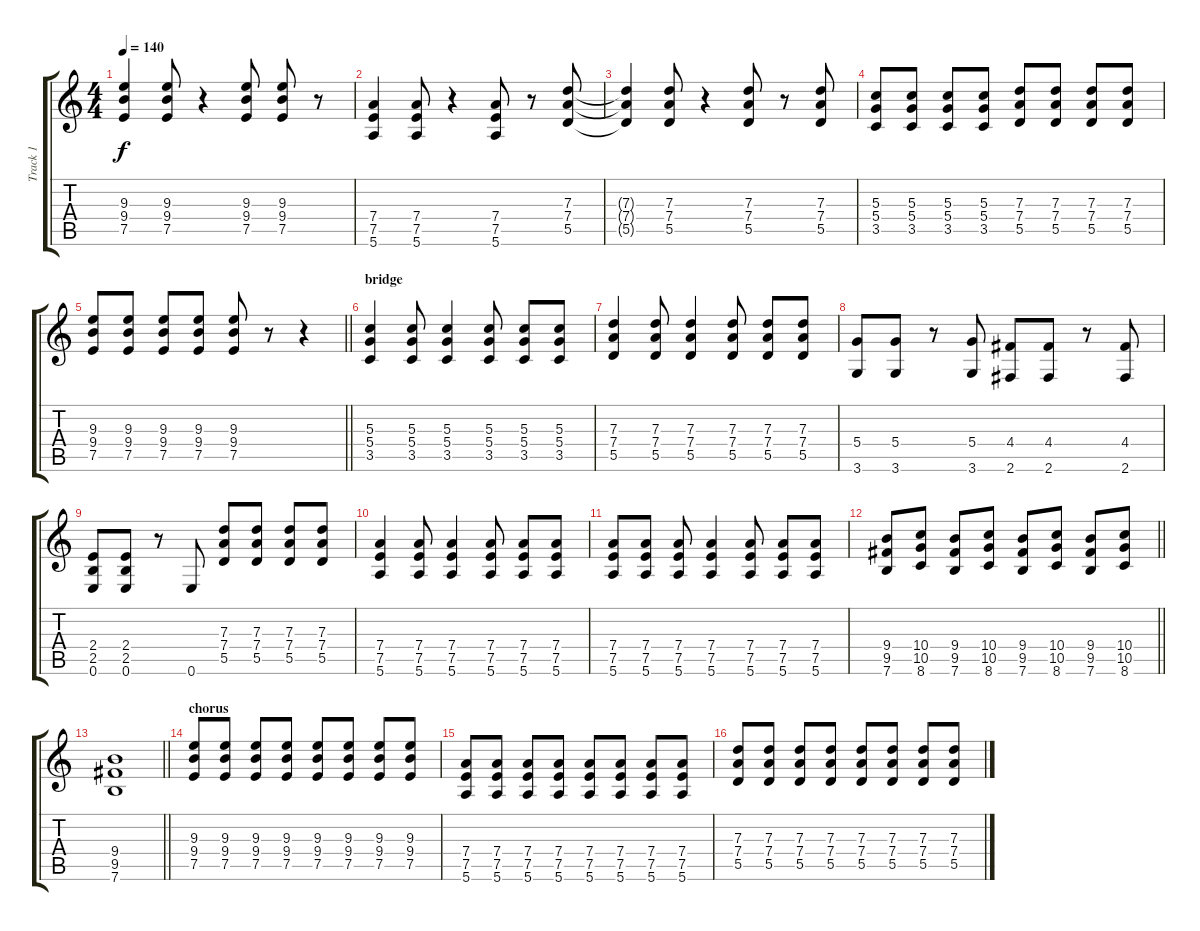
\track ("Track 1" "Track 1") {instrument overdrivenguitar}
\staff {score tabs}
\tuning (E4 B3 G3 D3 A2 E2) {hide}
\ts (4 4)
\tempo 140
\clef g2
\ks c
(9.3{t} 9.4{t} 7.5{t}).4{dy f} (9.3 9.4 7.5).8 r.4 (9.3 9.4 7.5).8 (9.3 9.4 7.5).8 r.8 |
(7.4 7.5 5.6).4 (7.4 7.5 5.6).8 r.4 (7.4 7.5 5.6).8 r.8 (7.3 7.4 5.5).8 |
(7.3{t} 7.4{t} 5.5{t}).4 (7.3 7.4 5.5).8 r.4 (7.3 7.4 5.5).8 r.8 (7.3 7.4 5.5).8 |
(5.3 5.4 3.5).8 (5.3 5.4 3.5).8 (5.3 5.4 3.5).8 (5.3 5.4 3.5).8 (7.3 7.4 5.5).8 (7.3 7.4 5.5).8 (7.3 7.4 5.5).8 (7.3 7.4 5.5).8 |
\barLineRight lightlight
(9.3 9.4 7.5).8 (9.3 9.4 7.5).8 (9.3 9.4 7.5).8 (9.3 9.4 7.5).8 (9.3 9.4 7.5).8 r.8 r.4 |
\section ("" "bridge")
(5.3 5.4 3.5).4 (5.3 5.4 3.5).8 (5.3 5.4 3.5).4 (5.3 5.4 3.5).8 (5.3 5.4 3.5).8 (5.3 5.4 3.5).8 |
(7.3 7.4 5.5).4 (7.3 7.4 5.5).8 (7.3 7.4 5.5).4 (7.3 7.4 5.5).8 (7.3 7.4 5.5).8 (7.3 7.4 5.5).8 |
(5.4 3.6).8 (5.4 3.6).8 r.8 (5.4 3.6).8 (4.4 2.6).8 (4.4 2.6).8 r.8 (4.4 2.6).8 |
(2.4 2.5 0.6).8 (2.4 2.5 0.6).8 r.8 0.6.8 (7.3 7.4 5.5).8 (7.3 7.4 5.5).8 (7.3 7.4 5.5).8 (7.3 7.4 5.5).8 |
(7.4 7.5 5.6).4 (7.4 7.5 5.6).8 (7.4 7.5 5.6).4 (7.4 7.5 5.6).8 (7.4 7.5 5.6).8 (7.4 7.5 5.6).8 |
(7.4 7.5 5.6).8 (7.4 7.5 5.6).8 (7.4 7.5 5.6).8 (7.4 7.5 5.6).4 (7.4 7.5 5.6).8 (7.4 7.5 5.6).8 (7.4 7.5 5.6).8 |
\barLineRight lightlight
(9.4 9.5 7.6).8 (10.4 10.5 8.6).8 (9.4 9.5 7.6).8 (10.4 10.5 8.6).8 (9.4 9.5 7.6).8 (10.4 10.5 8.6).8 (9.4 9.5 7.6).8 (10.4 10.5 8.6).8 |
\barLineRight lightlight
(9.4 9.5 7.6).1 |
\section ("" "chorus")
(9.3 9.4 7.5).8 (9.3 9.4 7.5).8 (9.3 9.4 7.5).8 (9.3 9.4 7.5).8 (9.3 9.4 7.5).8 (9.3 9.4 7.5).8 (9.3 9.4 7.5).8 (9.3 9.4 7.5).8 |
(7.4 7.5 5.6).8 (7.4 7.5 5.6).8 (7.4 7.5 5.6).8 (7.4 7.5 5.6).8 (7.4 7.5 5.6).8 (7.4 7.5 5.6).8 (7.4 7.5 5.6).8 (7.4 7.5 5.6).8 |
(7.3 7.4 5.5).8 (7.3 7.4 5.5).8 (7.3 7.4 5.5).8 (7.3 7.4 5.5).8 (7.3 7.4 5.5).8 (7.3 7.4 5.5).8 (7.3 7.4 5.5).8 (7.3 7.4 5.5).8
